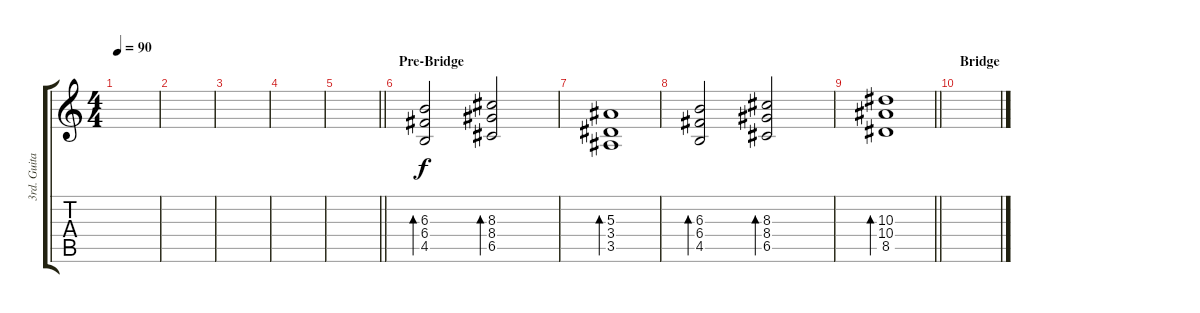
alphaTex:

\track ("3rd. Guitar (only on album version)" "3rd. Guita") {instrument overdrivenguitar}
\staff {score tabs}
\tuning (D4 A3 F3 C3 G2 C2) {hide}
\ts (4 4)
\tempo 90
\clef g2
\ks c
|
|
|
|
\barLineRight lightlight
|
\section ("" "Pre-Bridge")
(6.3 6.4 4.5).2{bd 240 volume 10 balance 8 instrument electricguitarjazz} (8.3 8.4 6.5).2{bd 240} |
(5.3 3.4 3.5).1{bd 240} |
(6.3 6.4 4.5).2{bd 240 volume 10 instrument electricguitarjazz} (8.3 8.4 6.5).2{bd 240} |
\barLineRight lightlight
(10.3 10.4 8.5).1{bd 240} |
\section ("" "Bridge")
